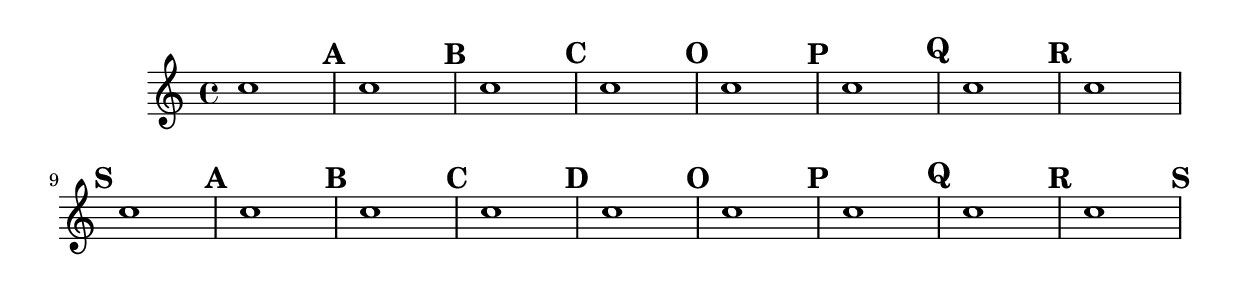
%% DO NOT EDIT this file manually; it is automatically
%% generated from LSR http://lsr.di.unimi.it
%% Make any changes in LSR itself, or in Documentation/snippets/new/ ,
%% and then run scripts/auxiliar/makelsr.py
%%
%% This file is in the public domain.
\version "2.18.0"

\header {
  lsrtags = "automatic-notation, preparing-parts, really-simple, rhythms"

  texidoc = "
This snippet demonstrates how to obtain automatic ordered rehearsal
marks, but from the letter or number desired.

"
  doctitle = "Forcing rehearsal marks to start from a given letter or number"
} % begin verbatim


\relative c'' {
  c1 \mark \default
  c1 \mark \default
  c1 \mark \default
  c1 \mark #14
  c1 \mark \default
  c1 \mark \default
  c1 \mark \default
  c1 \mark \default
  \break
  \set Score.markFormatter = #format-mark-numbers
  c1 \mark #1
  c1 \mark \default
  c1 \mark \default
  c1 \mark \default
  c1 \mark #14
  c1 \mark \default
  c1 \mark \default
  c1 \mark \default
  c1 \mark \default
}
